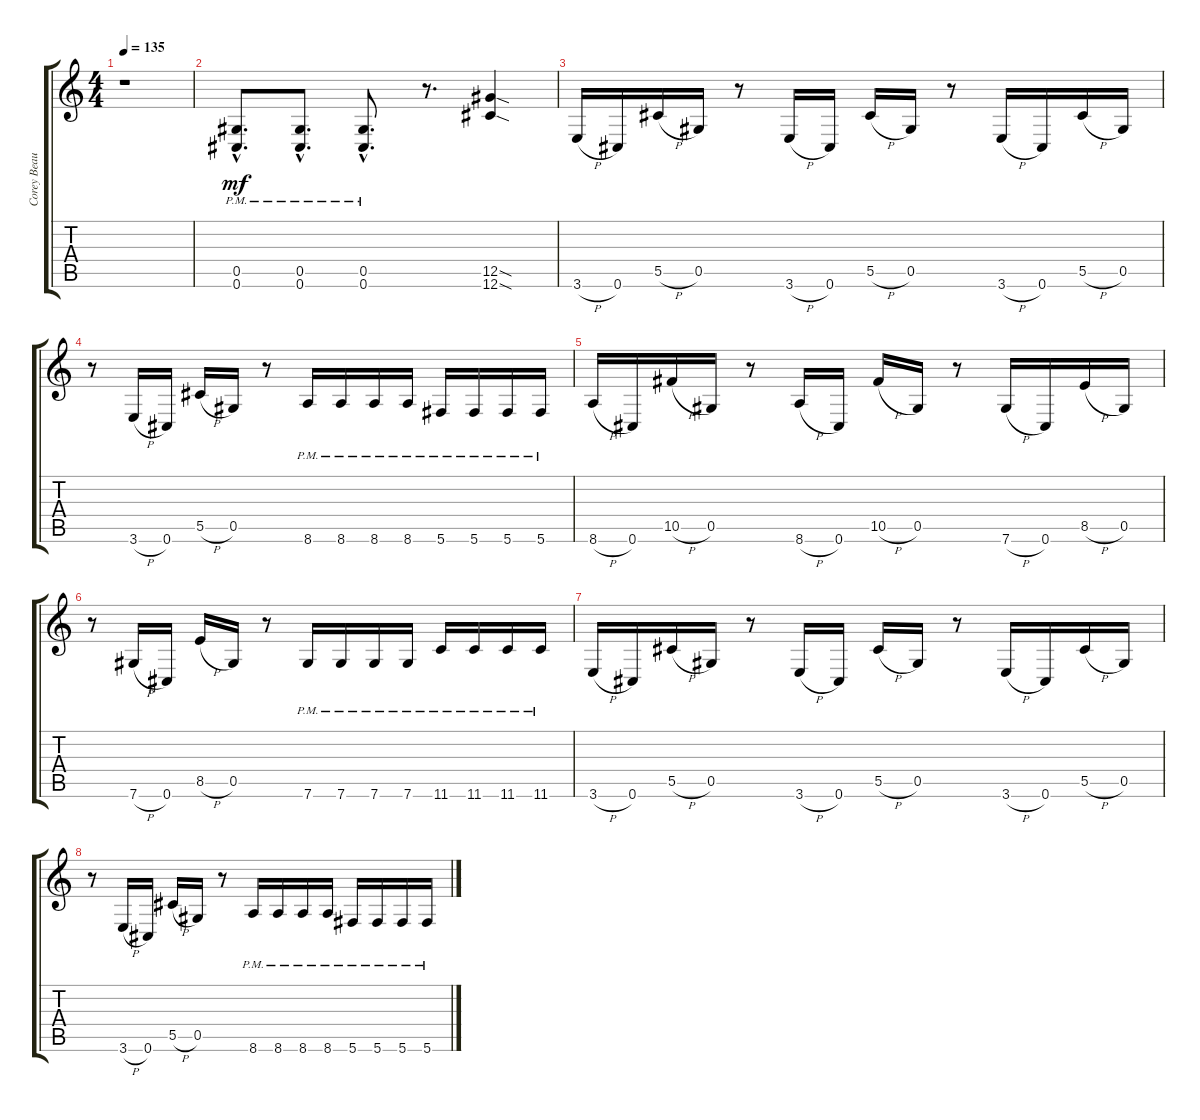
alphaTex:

\track ("Corey Beaulieu" "Corey Beau") {instrument distortionguitar}
\staff {score tabs}
\tuning (Eb4 Bb3 Gb3 Db3 Ab2 Db2) {hide}
\ts (4 4)
\tempo 135
\clef g2
\ks c
r.1{dy mf} |
(0.5{hac pm} 0.6{hac}).8{d} (0.5{hac pm} 0.6{hac}).8{d} (0.5{hac pm} 0.6{hac}).8{d} r.8{d} (12.5{sod} 12.6{sod}).4 |
3.6{h}.16 0.6.16 5.5{h}.16 0.5.16 r.8 3.6{h}.16 0.6.16 5.5{h}.16 0.5.16 r.8 3.6{h}.16 0.6.16 5.5{h}.16 0.5.16 |
r.8 3.6{h}.16 0.6.16 5.5{h}.16 0.5.16 r.8 8.6{pm}.16 8.6{pm}.16 8.6{pm}.16 8.6{pm}.16 5.6{pm}.16 5.6{pm}.16 5.6{pm}.16 5.6{pm}.16 |
8.6{h}.16 0.6.16 10.5{h}.16 0.5.16 r.8 8.6{h}.16 0.6.16 10.5{h}.16 0.5.16 r.8 7.6{h}.16 0.6.16 8.5{h}.16 0.5.16 |
r.8 7.6{h}.16 0.6.16 8.5{h}.16 0.5.16 r.8 7.6{pm}.16 7.6{pm}.16 7.6{pm}.16 7.6{pm}.16 11.6{pm}.16 11.6{pm}.16 11.6{pm}.16 11.6{pm}.16 |
3.6{h}.16 0.6.16 5.5{h}.16 0.5.16 r.8 3.6{h}.16 0.6.16 5.5{h}.16 0.5.16 r.8 3.6{h}.16 0.6.16 5.5{h}.16 0.5.16 |
r.8 3.6{h}.16 0.6.16 5.5{h}.16 0.5.16 r.8 8.6{pm}.16 8.6{pm}.16 8.6{pm}.16 8.6{pm}.16 5.6{pm}.16 5.6{pm}.16 5.6{pm}.16 5.6{pm}.16
